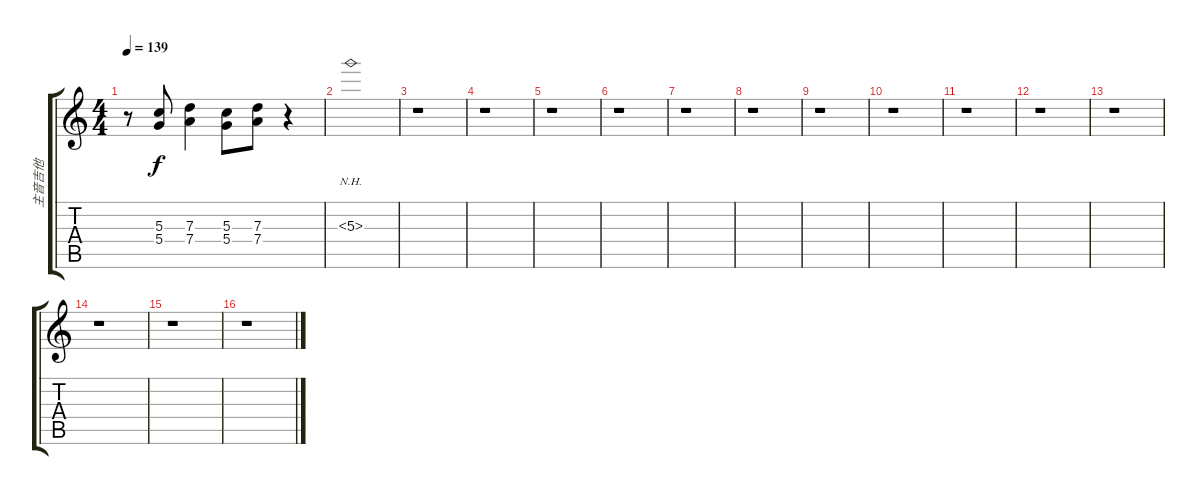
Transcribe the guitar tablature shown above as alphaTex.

\track ("主音吉他" "主音吉他") {instrument distortionguitar}
\staff {score tabs}
\tuning (E4 B3 G3 D3 A2 E2) {hide}
\ts (4 4)
\tempo 139
\clef g2
\ks c
r.8{dy f} (5.3 5.4).8 (7.3 7.4).4 (5.3 5.4).8 (7.3 7.4).8 r.4 |
5.3{nh}.1 |
r.1 |
r.1 |
r.1 |
r.1 |
r.1 |
r.1 |
r.1 |
r.1 |
r.1 |
r.1 |
r.1 |
r.1 |
r.1 |
r.1
